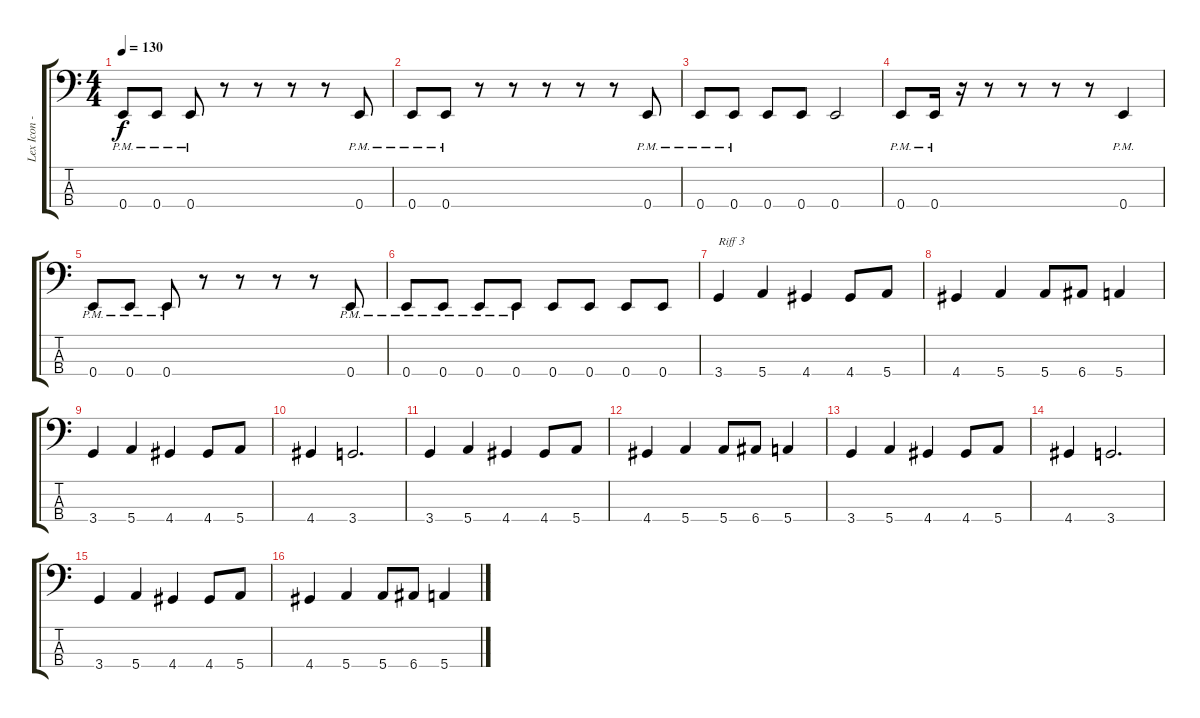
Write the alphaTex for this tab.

\track ("Lex Icon - Bass" "Lex Icon -") {instrument electricbasspick}
\staff {score tabs}
\tuning (G2 D2 A1 E1) {hide}
\ts (4 4)
\tempo 130
\clef f4
\ks c
0.4{pm}.8{dy f} 0.4{pm}.8 0.4{pm}.8 r.8 r.8 r.8 r.8 0.4{pm}.8 |
0.4{pm}.8 0.4{pm}.8 r.8 r.8 r.8 r.8 r.8 0.4{pm}.8 |
0.4{pm}.8 0.4{pm}.8 0.4.8 0.4.8 0.4.2 |
0.4{pm}.8 0.4{pm}.16 r.16 r.8 r.8 r.8 r.8 0.4{pm}.4 |
0.4{pm}.8 0.4{pm}.8 0.4{pm}.8 r.8 r.8 r.8 r.8 0.4{pm}.8 |
0.4{pm}.8 0.4{pm}.8 0.4{pm}.8 0.4{pm}.8 0.4.8 0.4.8 0.4.8 0.4.8 |
3.4.4{txt "Riff 3" volume 16} 5.4.4 4.4.4 4.4.8 5.4.8 |
4.4.4 5.4.4 5.4.8 6.4.8 5.4.4 |
3.4.4 5.4.4 4.4.4 4.4.8 5.4.8 |
4.4.4 3.4.2{d} |
3.4.4 5.4.4 4.4.4 4.4.8 5.4.8 |
4.4.4 5.4.4 5.4.8 6.4.8 5.4.4 |
3.4.4 5.4.4 4.4.4 4.4.8 5.4.8 |
4.4.4 3.4.2{d} |
3.4.4 5.4.4 4.4.4 4.4.8 5.4.8 |
4.4.4 5.4.4 5.4.8 6.4.8 5.4.4
